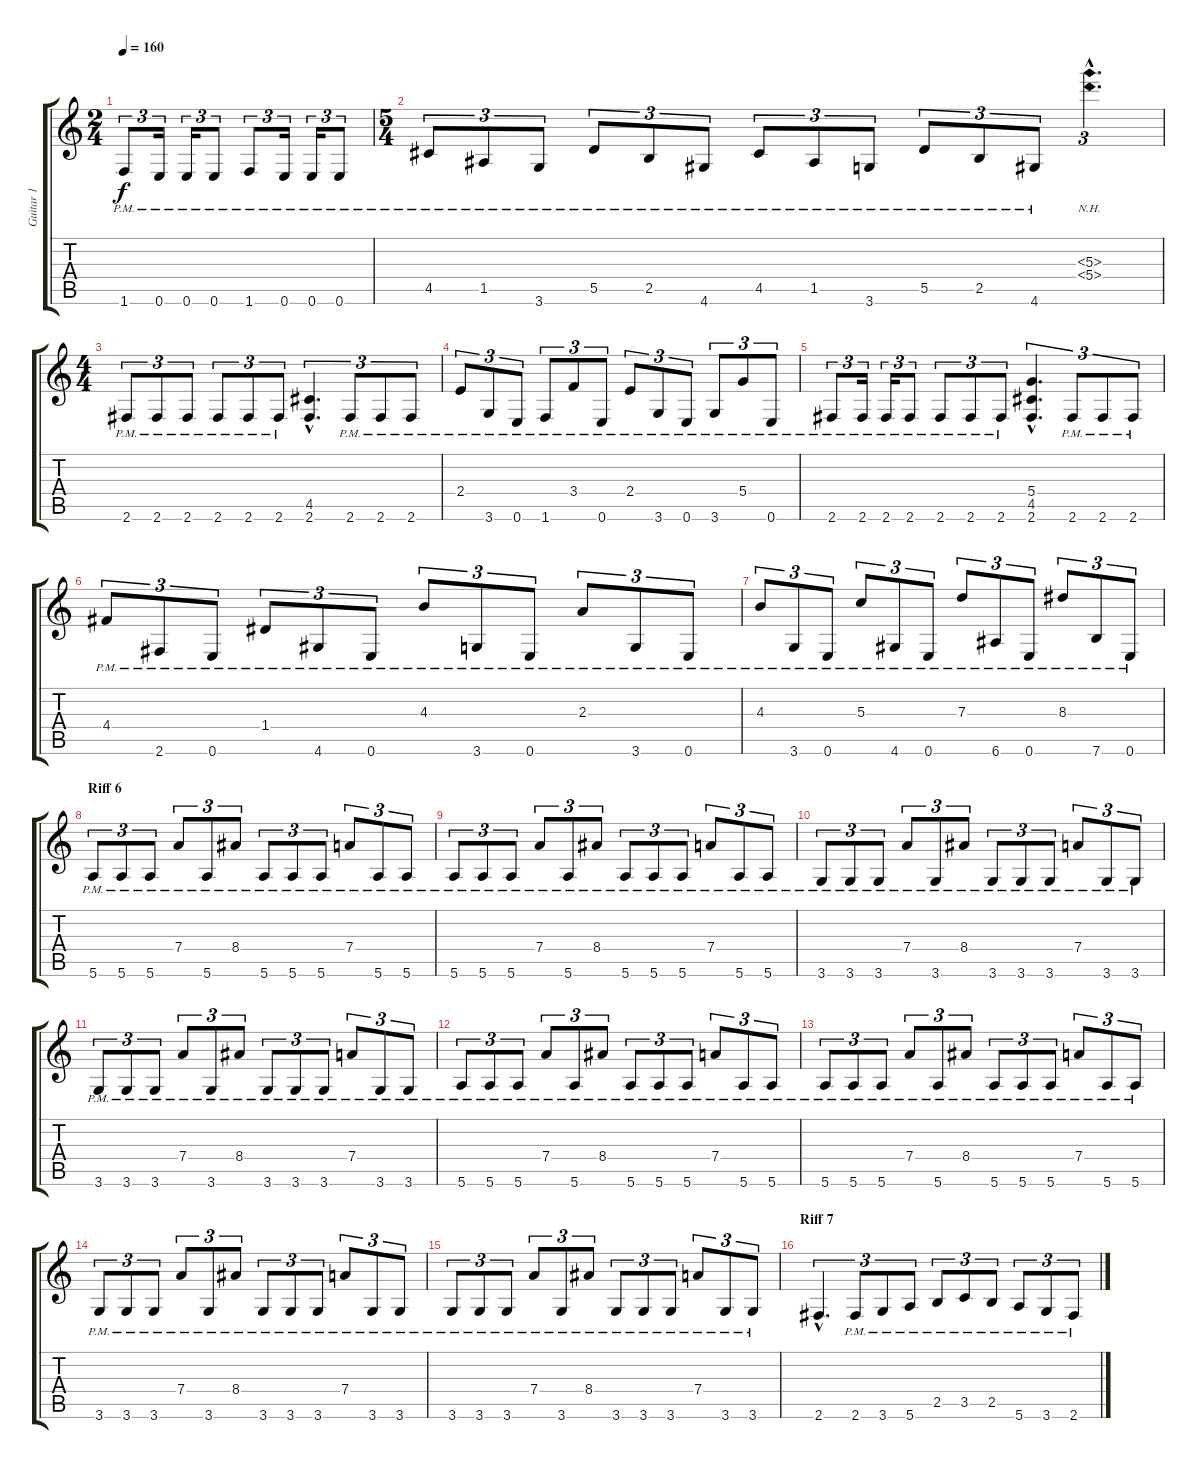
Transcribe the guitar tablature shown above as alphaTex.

\track ("Guitar 1" "Guitar 1") {instrument distortionguitar}
\staff {score tabs}
\tuning (E4 B3 G3 D3 A2 E2) {hide}
\ts (2 4)
\tempo 160
\clef g2
\ks c
1.6{pm}.8{tu (3 2) dy f} 0.6{pm}.16{tu (3 2)} 0.6{pm}.16{tu (3 2)} 0.6{pm}.8{tu (3 2)} 1.6{pm}.8{tu (3 2)} 0.6{pm}.16{tu (3 2)} 0.6{pm}.16{tu (3 2)} 0.6{pm}.8{tu (3 2)} |
\ts (5 4)
4.5{pm}.8{tu (3 2)} 1.5{pm}.8{tu (3 2)} 3.6{pm}.8{tu (3 2)} 5.5{pm}.8{tu (3 2)} 2.5{pm}.8{tu (3 2)} 4.6{pm}.8{tu (3 2)} 4.5{pm}.8{tu (3 2)} 1.5{pm}.8{tu (3 2)} 3.6{pm}.8{tu (3 2)} 5.5{pm}.8{tu (3 2)} 2.5{pm}.8{tu (3 2)} 4.6{pm}.8{tu (3 2)} (5.3{nh hac} 5.4{nh hac}).4{d tu (3 2)} |
\ts (4 4)
2.6{pm}.8{tu (3 2)} 2.6{pm}.8{tu (3 2)} 2.6{pm}.8{tu (3 2)} 2.6{pm}.8{tu (3 2)} 2.6{pm}.8{tu (3 2)} 2.6{pm}.8{tu (3 2)} (4.5{hac} 2.6{hac}).4{d tu (3 2)} 2.6{pm}.8{tu (3 2)} 2.6{pm}.8{tu (3 2)} 2.6{pm}.8{tu (3 2)} |
2.4{pm}.8{tu (3 2)} 3.6{pm}.8{tu (3 2)} 0.6{pm}.8{tu (3 2)} 1.6{pm}.8{tu (3 2)} 3.4{pm}.8{tu (3 2)} 0.6{pm}.8{tu (3 2)} 2.4{pm}.8{tu (3 2)} 3.6{pm}.8{tu (3 2)} 0.6{pm}.8{tu (3 2)} 3.6{pm}.8{tu (3 2)} 5.4{pm}.8{tu (3 2)} 0.6{pm}.8{tu (3 2)} |
2.6{pm}.8{tu (3 2)} 2.6{pm}.16{tu (3 2)} 2.6{pm}.16{tu (3 2)} 2.6{pm}.8{tu (3 2)} 2.6{pm}.8{tu (3 2)} 2.6{pm}.8{tu (3 2)} 2.6{pm}.8{tu (3 2)} (5.4{hac} 4.5{hac} 2.6{hac}).4{d tu (3 2)} 2.6{pm}.8{tu (3 2)} 2.6{pm}.8{tu (3 2)} 2.6{pm}.8{tu (3 2)} |
4.4{pm}.8{tu (3 2)} 2.6{pm}.8{tu (3 2)} 0.6{pm}.8{tu (3 2)} 1.4{pm}.8{tu (3 2)} 4.6{pm}.8{tu (3 2)} 0.6{pm}.8{tu (3 2)} 4.3{pm}.8{tu (3 2)} 3.6{pm}.8{tu (3 2)} 0.6{pm}.8{tu (3 2)} 2.3{pm}.8{tu (3 2)} 3.6{pm}.8{tu (3 2)} 0.6{pm}.8{tu (3 2)} |
4.3{pm}.8{tu (3 2)} 3.6{pm}.8{tu (3 2)} 0.6{pm}.8{tu (3 2)} 5.3{pm}.8{tu (3 2)} 4.6{pm}.8{tu (3 2)} 0.6{pm}.8{tu (3 2)} 7.3{pm}.8{tu (3 2)} 6.6{pm}.8{tu (3 2)} 0.6{pm}.8{tu (3 2)} 8.3{pm}.8{tu (3 2)} 7.6{pm}.8{tu (3 2)} 0.6{pm}.8{tu (3 2)} |
\section ("" "Riff 6")
5.6{pm}.8{tu (3 2)} 5.6{pm}.8{tu (3 2)} 5.6{pm}.8{tu (3 2)} 7.4{pm}.8{tu (3 2)} 5.6{pm}.8{tu (3 2)} 8.4{pm}.8{tu (3 2)} 5.6{pm}.8{tu (3 2)} 5.6{pm}.8{tu (3 2)} 5.6{pm}.8{tu (3 2)} 7.4{pm}.8{tu (3 2)} 5.6{pm}.8{tu (3 2)} 5.6{pm}.8{tu (3 2)} |
5.6{pm}.8{tu (3 2)} 5.6{pm}.8{tu (3 2)} 5.6{pm}.8{tu (3 2)} 7.4{pm}.8{tu (3 2)} 5.6{pm}.8{tu (3 2)} 8.4{pm}.8{tu (3 2)} 5.6{pm}.8{tu (3 2)} 5.6{pm}.8{tu (3 2)} 5.6{pm}.8{tu (3 2)} 7.4{pm}.8{tu (3 2)} 5.6{pm}.8{tu (3 2)} 5.6{pm}.8{tu (3 2)} |
3.6{pm}.8{tu (3 2)} 3.6{pm}.8{tu (3 2)} 3.6{pm}.8{tu (3 2)} 7.4{pm}.8{tu (3 2)} 3.6{pm}.8{tu (3 2)} 8.4{pm}.8{tu (3 2)} 3.6{pm}.8{tu (3 2)} 3.6{pm}.8{tu (3 2)} 3.6{pm}.8{tu (3 2)} 7.4{pm}.8{tu (3 2)} 3.6{pm}.8{tu (3 2)} 3.6{pm}.8{tu (3 2)} |
3.6{pm}.8{tu (3 2)} 3.6{pm}.8{tu (3 2)} 3.6{pm}.8{tu (3 2)} 7.4{pm}.8{tu (3 2)} 3.6{pm}.8{tu (3 2)} 8.4{pm}.8{tu (3 2)} 3.6{pm}.8{tu (3 2)} 3.6{pm}.8{tu (3 2)} 3.6{pm}.8{tu (3 2)} 7.4{pm}.8{tu (3 2)} 3.6{pm}.8{tu (3 2)} 3.6{pm}.8{tu (3 2)} |
5.6{pm}.8{tu (3 2)} 5.6{pm}.8{tu (3 2)} 5.6{pm}.8{tu (3 2)} 7.4{pm}.8{tu (3 2)} 5.6{pm}.8{tu (3 2)} 8.4{pm}.8{tu (3 2)} 5.6{pm}.8{tu (3 2)} 5.6{pm}.8{tu (3 2)} 5.6{pm}.8{tu (3 2)} 7.4{pm}.8{tu (3 2)} 5.6{pm}.8{tu (3 2)} 5.6{pm}.8{tu (3 2)} |
5.6{pm}.8{tu (3 2)} 5.6{pm}.8{tu (3 2)} 5.6{pm}.8{tu (3 2)} 7.4{pm}.8{tu (3 2)} 5.6{pm}.8{tu (3 2)} 8.4{pm}.8{tu (3 2)} 5.6{pm}.8{tu (3 2)} 5.6{pm}.8{tu (3 2)} 5.6{pm}.8{tu (3 2)} 7.4{pm}.8{tu (3 2)} 5.6{pm}.8{tu (3 2)} 5.6{pm}.8{tu (3 2)} |
3.6{pm}.8{tu (3 2)} 3.6{pm}.8{tu (3 2)} 3.6{pm}.8{tu (3 2)} 7.4{pm}.8{tu (3 2)} 3.6{pm}.8{tu (3 2)} 8.4{pm}.8{tu (3 2)} 3.6{pm}.8{tu (3 2)} 3.6{pm}.8{tu (3 2)} 3.6{pm}.8{tu (3 2)} 7.4{pm}.8{tu (3 2)} 3.6{pm}.8{tu (3 2)} 3.6{pm}.8{tu (3 2)} |
3.6{pm}.8{tu (3 2)} 3.6{pm}.8{tu (3 2)} 3.6{pm}.8{tu (3 2)} 7.4{pm}.8{tu (3 2)} 3.6{pm}.8{tu (3 2)} 8.4{pm}.8{tu (3 2)} 3.6{pm}.8{tu (3 2)} 3.6{pm}.8{tu (3 2)} 3.6{pm}.8{tu (3 2)} 7.4{pm}.8{tu (3 2)} 3.6{pm}.8{tu (3 2)} 3.6{pm}.8{tu (3 2)} |
\section ("" "Riff 7")
2.6{hac}.4{d tu (3 2)} 2.6{pm}.8{tu (3 2)} 3.6{pm}.8{tu (3 2)} 5.6{pm}.8{tu (3 2)} 2.5{pm}.8{tu (3 2)} 3.5{pm}.8{tu (3 2)} 2.5{pm}.8{tu (3 2)} 5.6{pm}.8{tu (3 2)} 3.6{pm}.8{tu (3 2)} 2.6{pm}.8{tu (3 2)}
